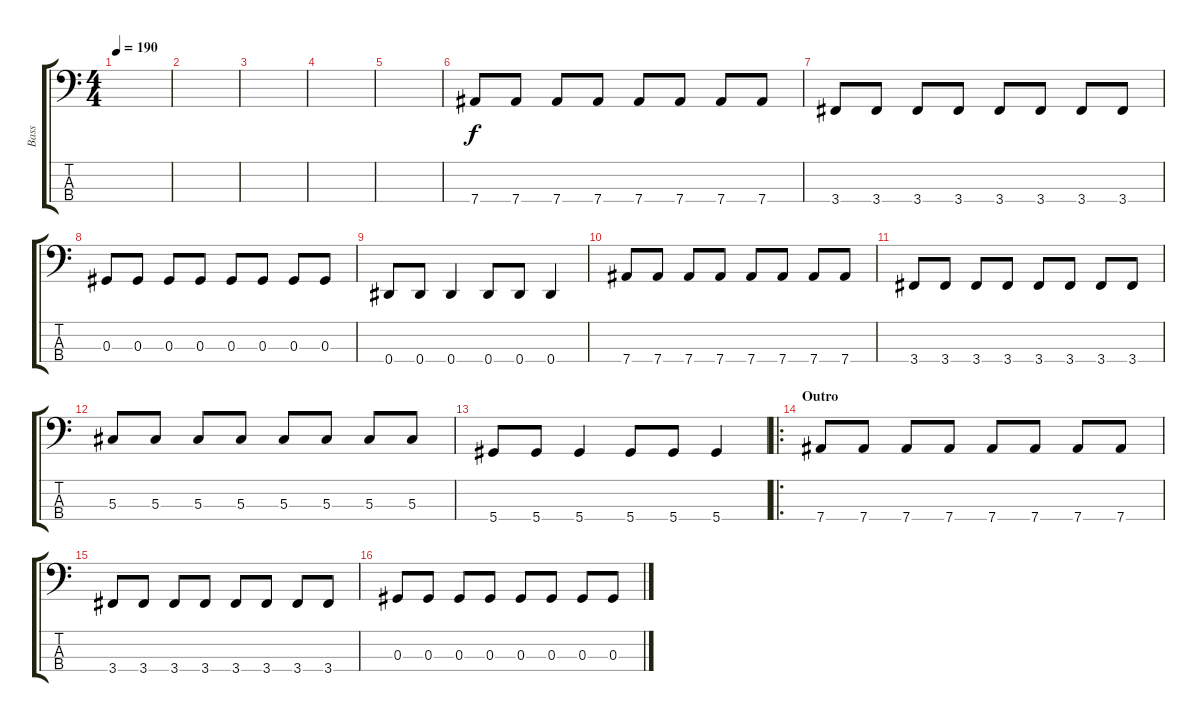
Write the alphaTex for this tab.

\track ("Bass" "Bass") {instrument electricbassfinger}
\staff {score tabs}
\tuning (Gb2 Db2 Ab1 Eb1) {hide}
\ts (4 4)
\tempo 190
\clef f4
\ks c
|
|
|
|
|
7.4.8 7.4.8 7.4.8 7.4.8 7.4.8 7.4.8 7.4.8 7.4.8 |
3.4.8 3.4.8 3.4.8 3.4.8 3.4.8 3.4.8 3.4.8 3.4.8 |
0.3.8 0.3.8 0.3.8 0.3.8 0.3.8 0.3.8 0.3.8 0.3.8 |
0.4.8 0.4.8 0.4.4 0.4.8 0.4.8 0.4.4 |
7.4.8 7.4.8 7.4.8 7.4.8 7.4.8 7.4.8 7.4.8 7.4.8 |
3.4.8 3.4.8 3.4.8 3.4.8 3.4.8 3.4.8 3.4.8 3.4.8 |
5.3.8 5.3.8 5.3.8 5.3.8 5.3.8 5.3.8 5.3.8 5.3.8 |
5.4.8 5.4.8 5.4.4 5.4.8 5.4.8 5.4.4 |
\ro
\section ("" "Outro")
7.4.8 7.4.8 7.4.8 7.4.8 7.4.8 7.4.8 7.4.8 7.4.8 |
3.4.8 3.4.8 3.4.8 3.4.8 3.4.8 3.4.8 3.4.8 3.4.8 |
0.3.8 0.3.8 0.3.8 0.3.8 0.3.8 0.3.8 0.3.8 0.3.8
